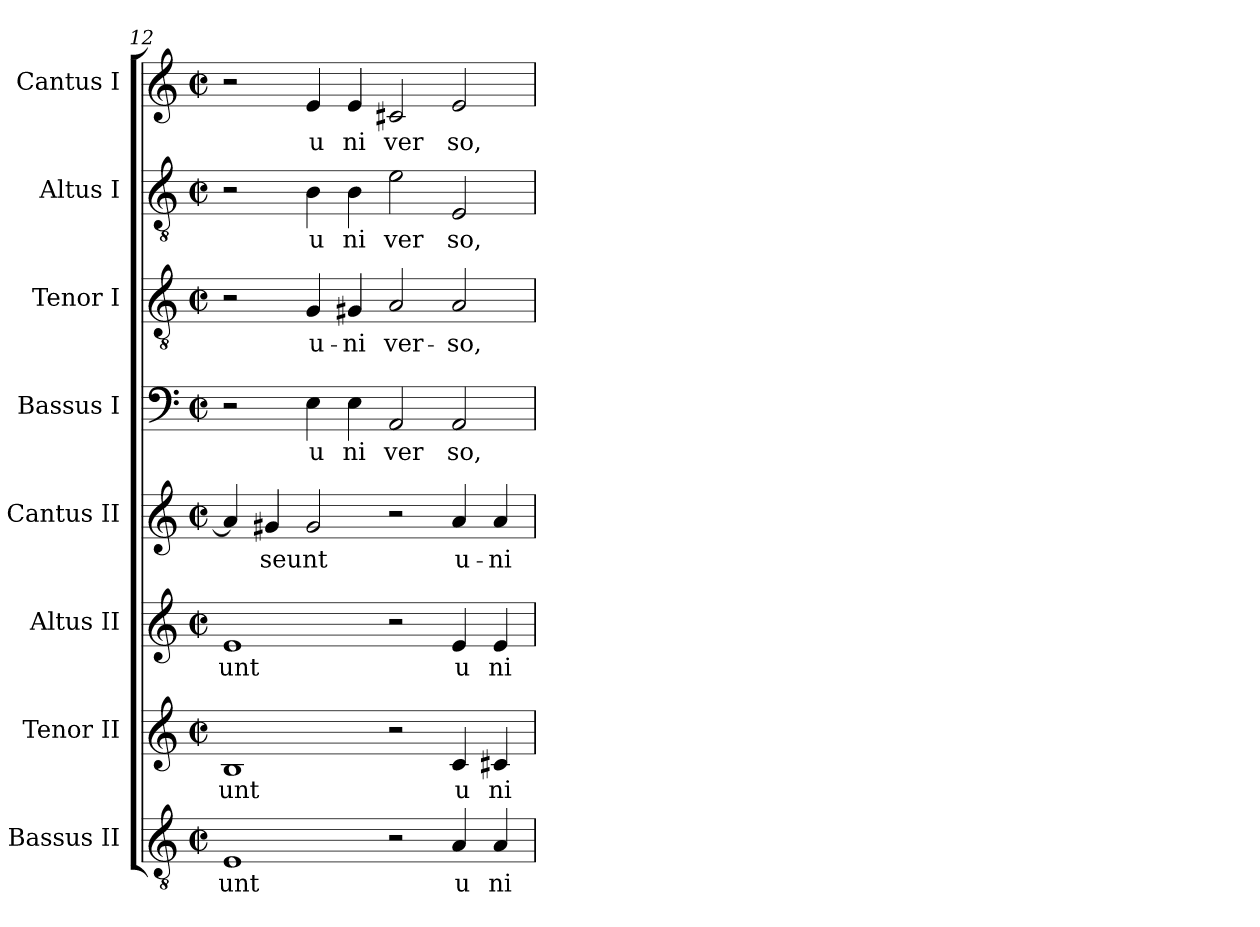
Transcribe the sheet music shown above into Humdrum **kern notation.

**kern	**text	**kern	**text	**kern	**text	**kern	**text	**kern	**text	**kern	**text	**kern	**text	**kern	**text
*part8	*part8	*part7	*part7	*part6	*part6	*part5	*part5	*part4	*part4	*part3	*part3	*part2	*part2	*part1	*part1
*staff8	*staff8	*staff7	*staff7	*staff6	*staff6	*staff5	*staff5	*staff4	*staff4	*staff3	*staff3	*staff2	*staff2	*staff1	*staff1
*I"Bassus II	*	*I"Tenor II	*	*I"Altus II	*	*I"Cantus II	*	*I"Bassus I	*	*I"Tenor I	*	*I"Altus I	*	*I"Cantus I	*
*clefGv2	*	*clefG2	*	*clefG2	*	*clefG2	*	*clefF4	*	*clefGv2	*	*clefGv2	*	*clefG2	*
*M2/2	*	*M2/2	*	*M2/2	*	*M2/2	*	*M2/2	*	*M2/2	*	*M2/2	*	*M2/2	*
*met(c|)	*	*met(c|)	*	*met(c|)	*	*met(c|)	*	*met(c|)	*	*met(c|)	*	*met(c|)	*	*met(c|)	*
=12	=12	=12	=12	=12	=12	=12	=12	=12	=12	=12	=12	=12	=12	=12	=12
!	!LO:LY:b:cj	!	!LO:LY:b:cj	!	!LO:LY:b:cj	!	!	!	!	!	!	!	!	!	!
1E	unt	1B	unt	1e	unt	4a/]	.	2r	.	2r	.	2r	.	2r	.
!	!	!	!	!	!	!	!LO:LY:b	!	!	!	!	!	!	!	!
.	.	.	.	.	.	4g#X/	-seunt	.	.	.	.	.	.	.	.
!	!	!	!	!	!	!	!	!	!LO:LY:b:cj	!	!LO:LY:b:cj	!	!LO:LY:b:cj	!	!LO:LY:b:cj
.	.	.	.	.	.	2g#/	.	4E\	u	4G/	u-	4B\	u	4e/	u
!	!	!	!	!	!	!	!	!	!LO:LY:b:cj	!	!LO:LY:b:cj	!	!LO:LY:b:cj	!	!LO:LY:b:cj
.	.	.	.	.	.	.	.	4E\	ni	4G#X/	-ni	4B\	ni	4e/	ni
!	!	!	!	!	!	!	!	!	!LO:LY:b:cj	!	!LO:LY:b:cj	!	!LO:LY:b:cj	!	!LO:LY:b:cj
2r	.	2r	.	2r	.	2r	.	2AA/	ver	2A/	ver-	2e\	ver	2c#X/	ver
!	!LO:LY:b:cj	!	!LO:LY:b:cj	!	!LO:LY:b:cj	!	!LO:LY:b:cj	!	!LO:LY:b:cj	!	!LO:LY:b:cj	!	!LO:LY:b:cj	!	!LO:LY:b:cj
4A/	u	4c/	u	4e/	u	4a/	u-	2AA/	so,	2A/	-so,	2E/	so,	2e/	so,
!	!LO:LY:b:cj	!	!LO:LY:b:cj	!	!LO:LY:b:cj	!	!LO:LY:b:cj	!	!	!	!	!	!	!	!
4A/	ni	4c#X/	ni	4e/	ni	4a/	-ni-	.	.	.	.	.	.	.	.
=	=	=	=	=	=	=	=	=	=	=	=	=	=	=	=
*-	*-	*-	*-	*-	*-	*-	*-	*-	*-	*-	*-	*-	*-	*-	*-
